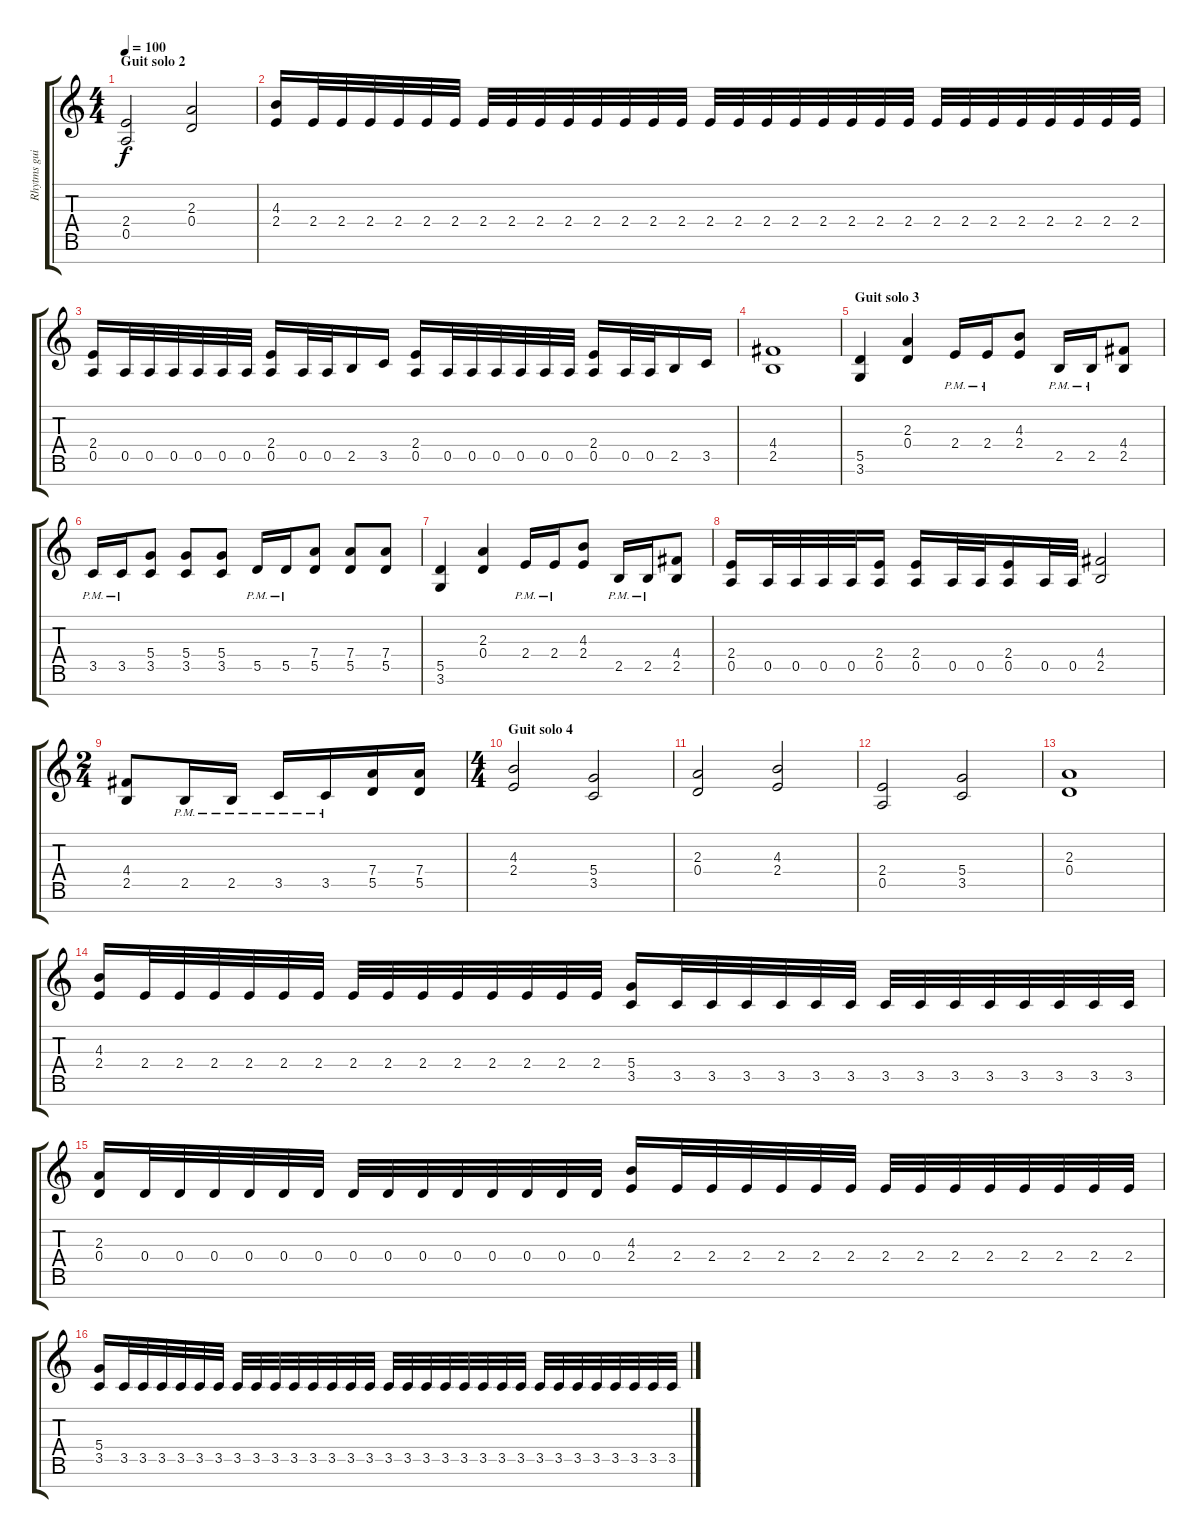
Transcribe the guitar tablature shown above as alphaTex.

\track ("Rhytms guit 1" "Rhytms gui") {instrument overdrivenguitar}
\staff {score tabs}
\tuning (E4 B3 G3 D3 A2 E2 B1) {hide}
\ts (4 4)
\section ("" "Guit solo 2")
\tempo 100
\clef g2
\ks c
(2.4 0.5).2{dy f} (2.3 0.4).2 |
(4.3 2.4).16 2.4.32 2.4.32 2.4.32 2.4.32 2.4.32 2.4.32 2.4.32 2.4.32 2.4.32 2.4.32 2.4.32 2.4.32 2.4.32 2.4.32 2.4.32 2.4.32 2.4.32 2.4.32 2.4.32 2.4.32 2.4.32 2.4.32 2.4.32 2.4.32 2.4.32 2.4.32 2.4.32 2.4.32 2.4.32 2.4.32 |
(2.4 0.5).16 0.5.32 0.5.32 0.5.32 0.5.32 0.5.32 0.5.32 (2.4 0.5).16 0.5.32 0.5.32 2.5.16 3.5.16 (2.4 0.5).16 0.5.32 0.5.32 0.5.32 0.5.32 0.5.32 0.5.32 (2.4 0.5).16 0.5.32 0.5.32 2.5.16 3.5.16 |
(4.4 2.5).1 |
\section ("" "Guit solo 3")
(5.5 3.6).4 (2.3 0.4).4 2.4{pm}.16 2.4{pm}.16 (4.3 2.4).8 2.5{pm}.16 2.5{pm}.16 (4.4 2.5).8 |
3.5{pm}.16 3.5{pm}.16 (5.4 3.5).8 (5.4 3.5).8 (5.4 3.5).8 5.5{pm}.16 5.5{pm}.16 (7.4 5.5).8 (7.4 5.5).8 (7.4 5.5).8 |
(5.5 3.6).4 (2.3 0.4).4 2.4{pm}.16 2.4{pm}.16 (4.3 2.4).8 2.5{pm}.16 2.5{pm}.16 (4.4 2.5).8 |
(2.4 0.5).16 0.5.32 0.5.32 0.5.32 0.5.32 (2.4 0.5).16 (2.4 0.5).16 0.5.32 0.5.32 (2.4 0.5).16 0.5.32 0.5.32 (4.4 2.5).2 |
\ts (2 4)
(4.4 2.5).8 2.5{pm}.16 2.5{pm}.16 3.5{pm}.16 3.5{pm}.16 (7.4 5.5).16 (7.4 5.5).16 |
\ts (4 4)
\section ("" "Guit solo 4")
(4.3 2.4).2 (5.4 3.5).2 |
(2.3 0.4).2 (4.3 2.4).2 |
(2.4 0.5).2 (5.4 3.5).2 |
(2.3 0.4).1 |
(4.3 2.4).16 2.4.32 2.4.32 2.4.32 2.4.32 2.4.32 2.4.32 2.4.32 2.4.32 2.4.32 2.4.32 2.4.32 2.4.32 2.4.32 2.4.32 (5.4 3.5).16 3.5.32 3.5.32 3.5.32 3.5.32 3.5.32 3.5.32 3.5.32 3.5.32 3.5.32 3.5.32 3.5.32 3.5.32 3.5.32 3.5.32 |
(2.3 0.4).16 0.4.32 0.4.32 0.4.32 0.4.32 0.4.32 0.4.32 0.4.32 0.4.32 0.4.32 0.4.32 0.4.32 0.4.32 0.4.32 0.4.32 (4.3 2.4).16 2.4.32 2.4.32 2.4.32 2.4.32 2.4.32 2.4.32 2.4.32 2.4.32 2.4.32 2.4.32 2.4.32 2.4.32 2.4.32 2.4.32 |
(5.4 3.5).16 3.5.32 3.5.32 3.5.32 3.5.32 3.5.32 3.5.32 3.5.32 3.5.32 3.5.32 3.5.32 3.5.32 3.5.32 3.5.32 3.5.32 3.5.32 3.5.32 3.5.32 3.5.32 3.5.32 3.5.32 3.5.32 3.5.32 3.5.32 3.5.32 3.5.32 3.5.32 3.5.32 3.5.32 3.5.32 3.5.32
